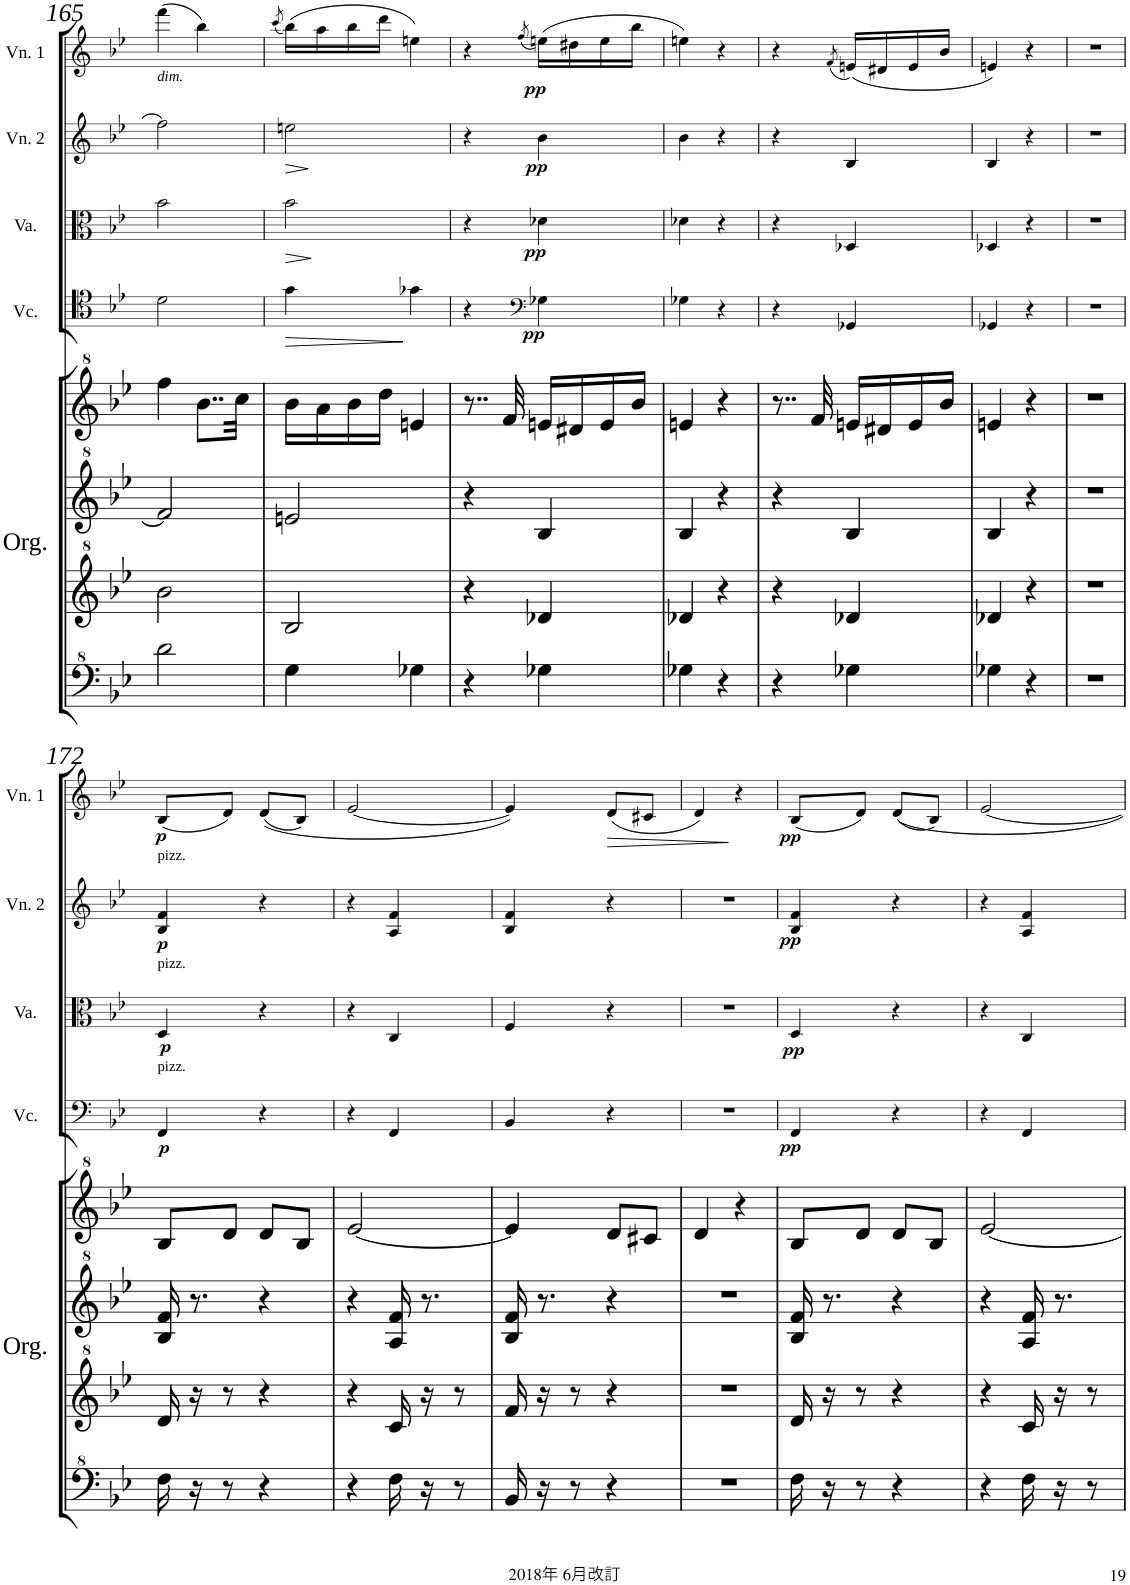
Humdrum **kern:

**kern	**kern	**kern	**kern	**kern	**dynam	**kern	**dynam	**kern	**dynam	**kern	**dynam
*part5	*part5	*part5	*part5	*part4	*part4	*part3	*part3	*part2	*part2	*part1	*part1
*staff8	*staff7	*staff6	*staff5	*staff4	*staff4	*staff3	*staff3	*staff2	*staff2	*staff1	*staff1
*I"Organ	*	*	*	*I"Violoncello	*	*I"Viola	*	*I"Violin 2	*	*I"Violin 1	*
*I'Org.	*	*	*	*I'Vc.	*	*I'Va.	*	*I'Vn. 2	*	*I'Vn. 1	*
!!LO:PB:g=z
*clefF^4	*clefG^2	*clefG^2	*clefG^2	*clefC4	*	*clefC3	*	*clefG2	*	*clefG2	*
*k[b-e-]	*k[b-e-]	*k[b-e-]	*k[b-e-]	*k[b-e-]	*	*k[b-e-]	*	*k[b-e-]	*	*k[b-e-]	*
*M2/4	*M2/4	*M2/4	*M2/4	*M2/4	*	*M2/4	*	*M2/4	*	*M2/4	*
=165	=165	=165	=165	=165	=165	=165	=165	=165	=165	=165	=165
!	!	!	!	!	!	!	!	!	!	!LO:TX:b:i:t=dim.	!
2dd\	2bb-\	2ff/]	4fff\	2d\	.	2b-\	.	2ff\]	.	(4fff\	.
.	.	.	8..bb-\L	.	.	.	.	.	.	4bb-\)	.
.	.	.	32ccc\Jkk	.	.	.	.	.	.	.	.
=166	=166	=166	=166	=166	=166	=166	=166	=166	=166	=166	=166
.	.	.	.	.	.	.	.	.	.	(8qccc/	.
!	!	!	!	!	!LO:HP:b	!	!LO:HP:b	!	!LO:HP:b	!	!
4g\	2b-/	2een/	16bb-\LL	4g\	>	2b-\	>	2een\	>	(16bb-\LL)	.
.	.	.	16aa\	.	.	.	.	.	.	16aa\	.
.	.	.	16bb-\	.	.	.	.	.	.	16bb-\	.
.	.	.	16ddd\JJ	.	.	.	.	.	.	16ddd\JJ	.
4g-X\	.	.	4een/	4g-X\	]	.	.	.	.	4een\)	.
.	.	.	.	.	.	.	]	.	]	.	.
=167	=167	=167	=167	=167	=167	=167	=167	=167	=167	=167	=167
4r	4r	4r	8..r	4r	.	4r	.	4r	.	4r	.
.	.	.	32ff/	.	.	.	.	.	.	.	.
*	*	*	*	*clefF4	*	*	*	*	*	*	*
.	.	.	.	.	.	.	.	.	.	(8qff/	.
!	!	!	!	!	!LO:DY:b	!	!LO:DY:b	!	!LO:DY:b	!	!LO:DY:b
4g-X\	4dd-X/	4b-/	16een/LL	4G-X\	pp	4d-X\	pp	4b-\	pp	(16een\LL)	pp
.	.	.	16dd#X/	.	.	.	.	.	.	16dd#X\	.
.	.	.	16ee/	.	.	.	.	.	.	16ee\	.
.	.	.	16bb-/JJ	.	.	.	.	.	.	16bb-\JJ	.
=168	=168	=168	=168	=168	=168	=168	=168	=168	=168	=168	=168
4g-X\	4dd-X/	4b-/	4een/	4G-X\	.	4d-X\	.	4b-\	.	4een\)	.
4r	4r	4r	4r	4r	.	4r	.	4r	.	4r	.
=169	=169	=169	=169	=169	=169	=169	=169	=169	=169	=169	=169
4r	4r	4r	8..r	4r	.	4r	.	4r	.	4r	.
.	.	.	32ff/	.	.	.	.	.	.	.	.
.	.	.	.	.	.	.	.	.	.	(8qf/	.
4g-X\	4dd-X/	4b-/	16een/LL	4GG-X/	.	4D-X/	.	4B-/	.	(16en/LL)	.
.	.	.	16dd#X/	.	.	.	.	.	.	16d#X/	.
.	.	.	16ee/	.	.	.	.	.	.	16e/	.
.	.	.	16bb-/JJ	.	.	.	.	.	.	16b-/JJ	.
=170	=170	=170	=170	=170	=170	=170	=170	=170	=170	=170	=170
4g-X\	4dd-X/	4b-/	4een/	4GG-X/	.	4D-X/	.	4B-/	.	4en/)	.
4r	4r	4r	4r	4r	.	4r	.	4r	.	4r	.
=171	=171	=171	=171	=171	=171	=171	=171	=171	=171	=171	=171
2r	2r	2r	2r	2r	.	2r	.	2r	.	2r	.
!!LO:LB:g=z
=172	=172	=172	=172	=172	=172	=172	=172	=172	=172	=172	=172
!	!	!	!	!	!	!	!	!LO:TX:a:t=pizz.	!	!	!
!	!	!	!	!	!	!LO:TX:a:t=pizz.	!	!	!	!	!
!	!	!	!	!LO:TX:a:t=pizz.	!	!	!	!	!	!	!
!	!	!	!	!	!LO:DY:b	!	!LO:DY:b	!	!LO:DY:b	!	!LO:DY:b
16f\	16dd/	16b-/ 16ff/	8b-/L	4FF/	p	4D/	p	4B-/ 4f/	p	(8B-/L	p
16r	16r	8.r	.	.	.	.	.	.	.	.	.
8r	8r	.	8dd/J	.	.	.	.	.	.	8d/J)	.
4r	4r	4r	8dd/L	4r	.	4r	.	4r	.	((8d/L	.
.	.	.	8b-/J	.	.	.	.	.	.	8B-/J)	.
=173	=173	=173	=173	=173	=173	=173	=173	=173	=173	=173	=173
4r	4r	4r	[2ee-/	4r	.	4r	.	4r	.	[2e-/	.
16f\	16cc/	16a/ 16ff/	.	4FF/	.	4C/	.	4A/ 4f/	.	.	.
16r	16r	8.r	.	.	.	.	.	.	.	.	.
8r	8r	.	.	.	.	.	.	.	.	.	.
=174	=174	=174	=174	=174	=174	=174	=174	=174	=174	=174	=174
16B-/	16ff/	16b-/ 16ff/	4ee-/]	4BB-/	.	4F/	.	4B-/ 4f/	.	4e-/])	.
16r	16r	8.r	.	.	.	.	.	.	.	.	.
8r	8r	.	.	.	.	.	.	.	.	.	.
!	!	!	!	!	!	!	!	!	!	!	!LO:HP:b
4r	4r	4r	8dd/L	4r	.	4r	.	4r	.	(8d/L	>
.	.	.	8cc#X/J	.	.	.	.	.	.	8c#X/J	.
=175	=175	=175	=175	=175	=175	=175	=175	=175	=175	=175	=175
2r	2r	2r	4dd/	2r	.	2r	.	2r	.	4d/)	.
.	.	.	4r	.	.	.	.	.	.	4r	]
=176	=176	=176	=176	=176	=176	=176	=176	=176	=176	=176	=176
!	!	!	!	!	!LO:DY:b	!	!LO:DY:b	!	!LO:DY:b	!	!LO:DY:b
16f\	16dd/	16b-/ 16ff/	8b-/L	4FF/	pp	4D/	pp	4B-/ 4f/	pp	(8B-/L	pp
16r	16r	8.r	.	.	.	.	.	.	.	.	.
8r	8r	.	8dd/J	.	.	.	.	.	.	8d/J)	.
4r	4r	4r	8dd/L	4r	.	4r	.	4r	.	(8d/L	.
.	.	.	8b-/J	.	.	.	.	.	.	8B-/J)	.
=177	=177	=177	=177	=177	=177	=177	=177	=177	=177	=177	=177
4r	4r	4r	[2ee-/	4r	.	4r	.	4r	.	[2e-/	.
16f\	16cc/	16a/ 16ff/	.	4FF/	.	4C/	.	4A/ 4f/	.	.	.
16r	16r	8.r	.	.	.	.	.	.	.	.	.
8r	8r	.	.	.	.	.	.	.	.	.	.
=	=	=	=	=	=	=	=	=	=	=	=
*-	*-	*-	*-	*-	*-	*-	*-	*-	*-	*-	*-
